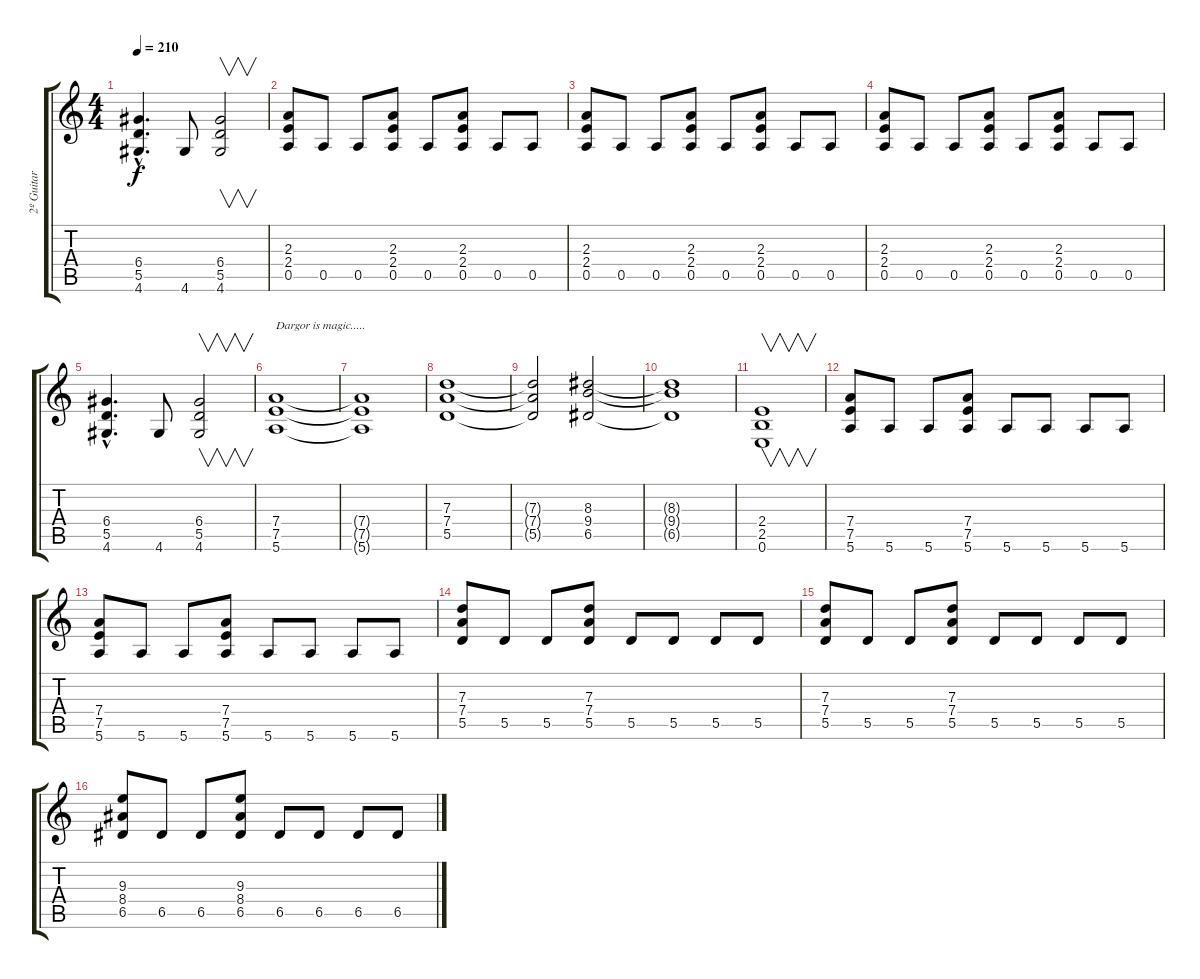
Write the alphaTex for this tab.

\track ("2º Guitar" "2º Guitar") {instrument overdrivenguitar}
\staff {score tabs}
\tuning (E4 B3 G3 D3 A2 E2) {hide}
\ts (4 4)
\tempo 210
\clef g2
\ks c
(6.4{hac} 5.5{hac} 4.6{hac}).4{d dy f} 4.6.8 (6.4 5.5 4.6).2{v} |
(2.3 2.4 0.5).8 0.5.8 0.5.8 (2.3 2.4 0.5).8 0.5.8 (2.3 2.4 0.5).8 0.5.8 0.5.8 |
(2.3 2.4 0.5).8 0.5.8 0.5.8 (2.3 2.4 0.5).8 0.5.8 (2.3 2.4 0.5).8 0.5.8 0.5.8 |
(2.3 2.4 0.5).8 0.5.8 0.5.8 (2.3 2.4 0.5).8 0.5.8 (2.3 2.4 0.5).8 0.5.8 0.5.8 |
(6.4{hac} 5.5{hac} 4.6{hac}).4{d} 4.6.8 (6.4 5.5 4.6).2{v} |
(7.4 7.5 5.6).1{txt "Dargor is magic....."} |
(7.4{t} 7.5{t} 5.6{t}).1 |
(7.3 7.4 5.5).1 |
(7.3{t} 7.4{t} 5.5{t}).2 (8.3 9.4 6.5).2 |
(8.3{t} 9.4{t} 6.5{t}).1 |
(2.4 2.5 0.6).1{v} |
(7.4 7.5 5.6).8 5.6.8 5.6.8 (7.4 7.5 5.6).8 5.6.8 5.6.8 5.6.8 5.6.8 |
(7.4 7.5 5.6).8 5.6.8 5.6.8 (7.4 7.5 5.6).8 5.6.8 5.6.8 5.6.8 5.6.8 |
(7.3 7.4 5.5).8 5.5.8 5.5.8 (7.3 7.4 5.5).8 5.5.8 5.5.8 5.5.8 5.5.8 |
(7.3 7.4 5.5).8 5.5.8 5.5.8 (7.3 7.4 5.5).8 5.5.8 5.5.8 5.5.8 5.5.8 |
(9.3 8.4 6.5).8 6.5.8 6.5.8 (9.3 8.4 6.5).8 6.5.8 6.5.8 6.5.8 6.5.8
